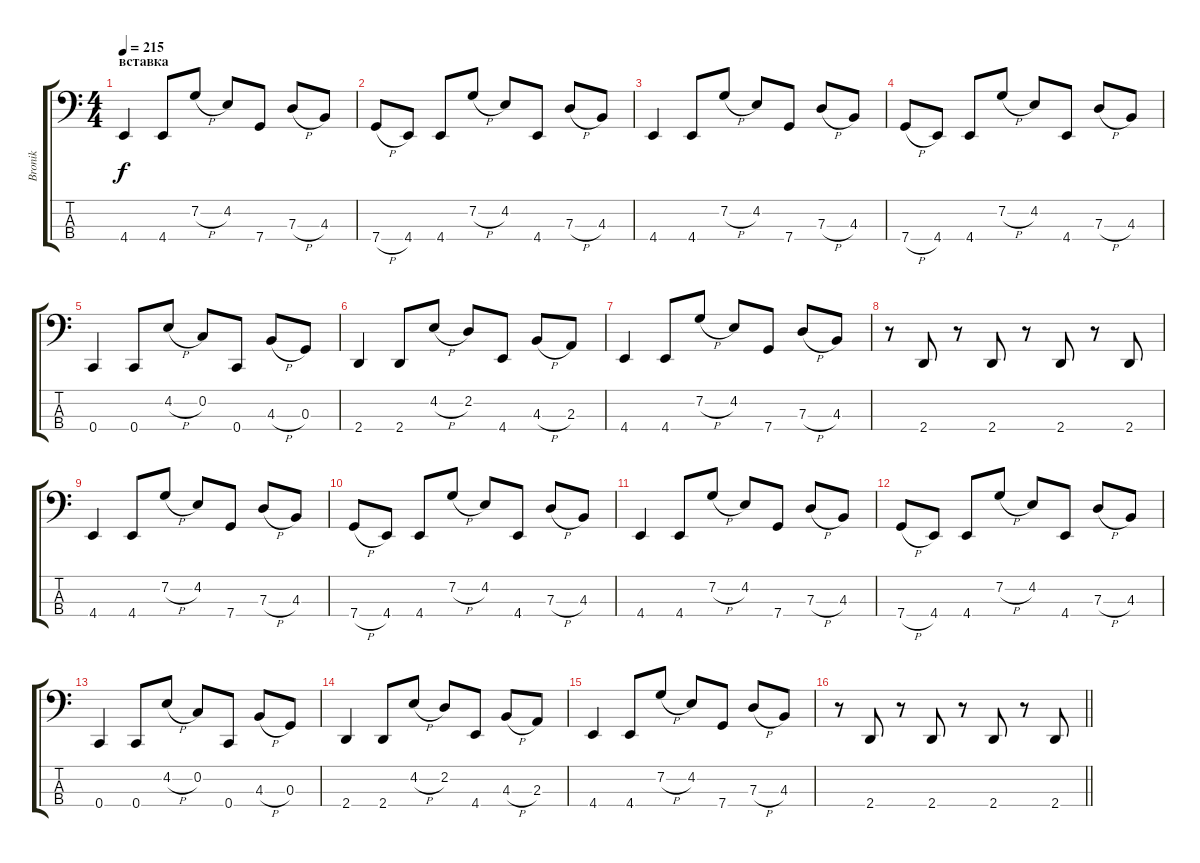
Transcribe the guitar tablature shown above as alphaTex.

\track ("Bronik" "Bronik") {instrument electricbasspick}
\staff {score tabs}
\tuning (F2 C2 G1 C1) {hide}
\ts (4 4)
\section ("" "вставка")
\tempo 215
\clef f4
\ks c
4.4.4{dy f} 4.4.8 7.2{h}.8 4.2.8 7.4.8 7.3{h}.8 4.3.8 |
7.4{h}.8 4.4.8 4.4.8 7.2{h}.8 4.2.8 4.4.8 7.3{h}.8 4.3.8 |
4.4.4 4.4.8 7.2{h}.8 4.2.8 7.4.8 7.3{h}.8 4.3.8 |
7.4{h}.8 4.4.8 4.4.8 7.2{h}.8 4.2.8 4.4.8 7.3{h}.8 4.3.8 |
0.4.4 0.4.8 4.2{h}.8 0.2.8 0.4.8 4.3{h}.8 0.3.8 |
2.4.4 2.4.8 4.2{h}.8 2.2.8 4.4.8 4.3{h}.8 2.3.8 |
4.4.4 4.4.8 7.2{h}.8 4.2.8 7.4.8 7.3{h}.8 4.3.8 |
r.8 2.4.8 r.8 2.4.8 r.8 2.4.8 r.8 2.4.8 |
4.4.4 4.4.8 7.2{h}.8 4.2.8 7.4.8 7.3{h}.8 4.3.8 |
7.4{h}.8 4.4.8 4.4.8 7.2{h}.8 4.2.8 4.4.8 7.3{h}.8 4.3.8 |
4.4.4 4.4.8 7.2{h}.8 4.2.8 7.4.8 7.3{h}.8 4.3.8 |
7.4{h}.8 4.4.8 4.4.8 7.2{h}.8 4.2.8 4.4.8 7.3{h}.8 4.3.8 |
0.4.4 0.4.8 4.2{h}.8 0.2.8 0.4.8 4.3{h}.8 0.3.8 |
2.4.4 2.4.8 4.2{h}.8 2.2.8 4.4.8 4.3{h}.8 2.3.8 |
4.4.4 4.4.8 7.2{h}.8 4.2.8 7.4.8 7.3{h}.8 4.3.8 |
\barLineRight lightlight
r.8 2.4.8 r.8 2.4.8 r.8 2.4.8 r.8 2.4.8
